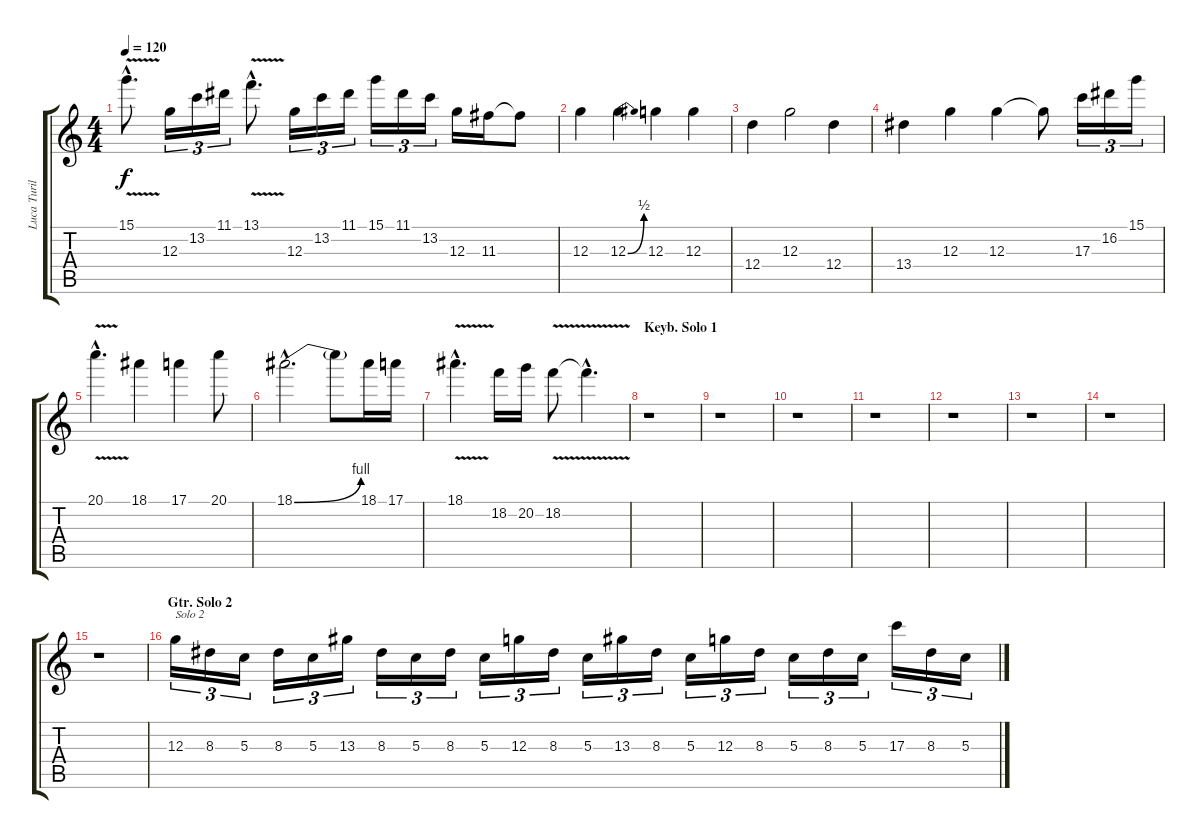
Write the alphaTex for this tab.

\track ("Luca Turilli - Lead Guitar" "Luca Turil") {instrument distortionguitar}
\staff {score tabs}
\tuning (E4 B3 G3 D3 A2 E2) {hide}
\ts (4 4)
\tempo 120
\clef g2
\ks c
15.1{v hac}.8{d dy f} 12.3.16{tu (3 2)} 13.2.16{tu (3 2)} 11.1.16{tu (3 2)} 13.1{v hac}.8{d} 12.3.16{tu (3 2)} 13.2.16{tu (3 2)} 11.1.16{tu (3 2)} 15.1.16{tu (3 2)} 11.1.16{tu (3 2)} 13.2.16{tu (3 2)} 12.3.16 11.3.16 11.3{t}.8 |
12.3.4 12.3{be (bend 0 0 60 2)}.4 12.3.4 12.3.4 |
12.4.4 12.3.2 12.4.4 |
13.4.4 12.3.4 12.3.4 12.3{t}.8 17.3.16{tu (3 2)} 16.2.16{tu (3 2)} 15.1.16{tu (3 2)} |
20.1{v hac}.4{d} 18.1.4 17.1.4 20.1.8 |
18.1{be (bend 0 0 60 4) hac}.2{d} 18.1{t}.8 18.1.16 17.1.16 |
18.1{v hac}.4{d} 18.2.16 20.2.16 18.2{v}.8 18.2{hac t}.4{d} |
\section ("" "Keyb. Solo 1")
r.1 |
r.1 |
r.1 |
r.1 |
r.1 |
r.1 |
r.1 |
r.1 |
\section ("" "Gtr. Solo 2")
12.3.16{tu (3 2) txt "Solo 2"} 8.3.16{tu (3 2)} 5.3.16{tu (3 2)} 8.3.16{tu (3 2)} 5.3.16{tu (3 2)} 13.3.16{tu (3 2)} 8.3.16{tu (3 2)} 5.3.16{tu (3 2)} 8.3.16{tu (3 2)} 5.3.16{tu (3 2)} 12.3.16{tu (3 2)} 8.3.16{tu (3 2)} 5.3.16{tu (3 2)} 13.3.16{tu (3 2)} 8.3.16{tu (3 2)} 5.3.16{tu (3 2)} 12.3.16{tu (3 2)} 8.3.16{tu (3 2)} 5.3.16{tu (3 2)} 8.3.16{tu (3 2)} 5.3.16{tu (3 2)} 17.3.16{tu (3 2)} 8.3.16{tu (3 2)} 5.3.16{tu (3 2)}
